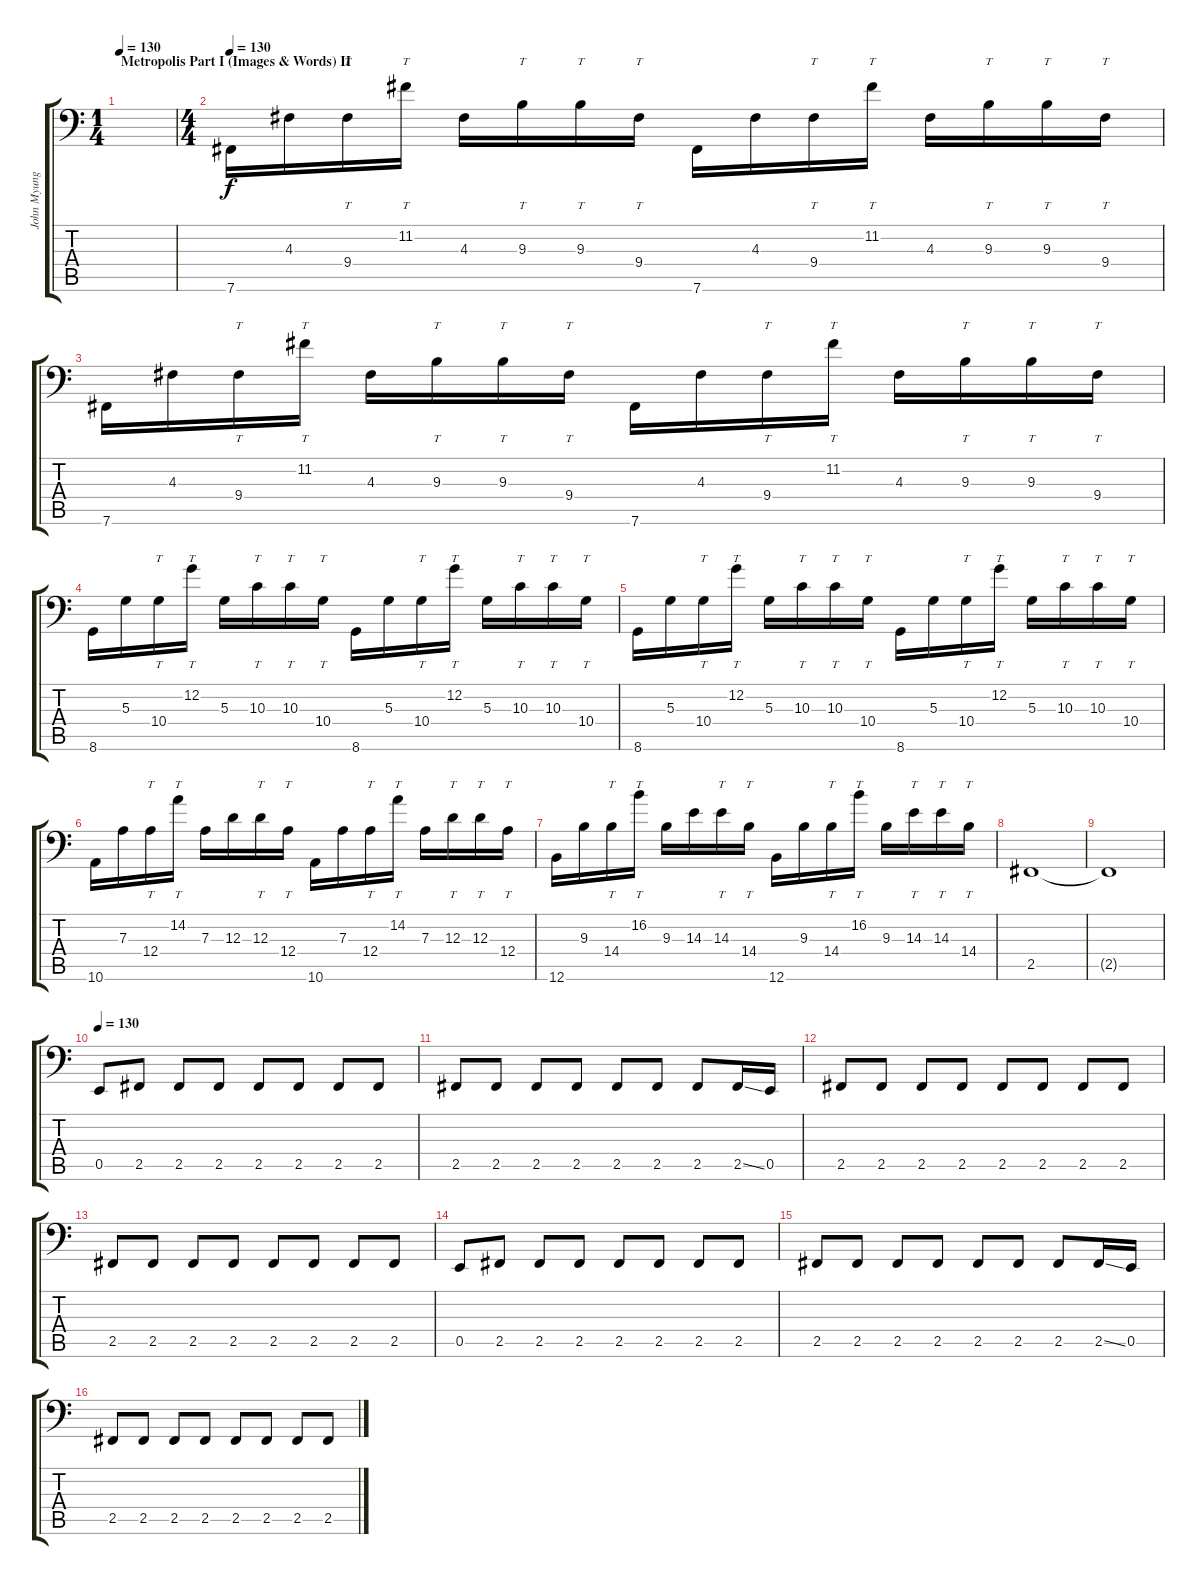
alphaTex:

\track ("John Myung Bass" "John Myung") {instrument electricbasspick}
\staff {score tabs}
\tuning (C3 G2 D2 A1 E1 B0) {hide}
\ts (1 4)
\section ("" "Metropolis Part I (Images & Words) II")
\tempo 130
\clef f4
\ks c
|
\ts (4 4)
\tempo 130
7.6.16{volume 16 instrument electricbassfinger} 4.3.16 9.4.16{tt} 11.2.16{tt} 4.3.16 9.3.16{tt} 9.3.16{tt} 9.4.16{tt} 7.6.16 4.3.16 9.4.16{tt} 11.2.16{tt} 4.3.16 9.3.16{tt} 9.3.16{tt} 9.4.16{tt} |
7.6.16 4.3.16 9.4.16{tt} 11.2.16{tt} 4.3.16 9.3.16{tt} 9.3.16{tt} 9.4.16{tt} 7.6.16 4.3.16 9.4.16{tt} 11.2.16{tt} 4.3.16 9.3.16{tt} 9.3.16{tt} 9.4.16{tt} |
8.6.16 5.3.16 10.4.16{tt} 12.2.16{tt} 5.3.16 10.3.16{tt} 10.3.16{tt} 10.4.16{tt} 8.6.16 5.3.16 10.4.16{tt} 12.2.16{tt} 5.3.16 10.3.16{tt} 10.3.16{tt} 10.4.16{tt} |
8.6.16 5.3.16 10.4.16{tt} 12.2.16{tt} 5.3.16 10.3.16{tt} 10.3.16{tt} 10.4.16{tt} 8.6.16 5.3.16 10.4.16{tt} 12.2.16{tt} 5.3.16 10.3.16{tt} 10.3.16{tt} 10.4.16{tt} |
10.6.16 7.3.16 12.4.16{tt} 14.2.16{tt} 7.3.16 12.3.16 12.3.16{tt} 12.4.16{tt} 10.6.16 7.3.16 12.4.16{tt} 14.2.16{tt} 7.3.16 12.3.16{tt} 12.3.16{tt} 12.4.16{tt} |
12.6.16 9.3.16 14.4.16{tt} 16.2.16{tt} 9.3.16 14.3.16 14.3.16{tt} 14.4.16{tt} 12.6.16 9.3.16 14.4.16{tt} 16.2.16{tt} 9.3.16 14.3.16{tt} 14.3.16{tt} 14.4.16{tt} |
2.5.1{volume 11 instrument electricbasspick} |
2.5{t}.1 |
\tempo 130
0.5.8 2.5.8 2.5.8 2.5.8 2.5.8 2.5.8 2.5.8 2.5.8 |
2.5.8 2.5.8 2.5.8 2.5.8 2.5.8 2.5.8 2.5.8 2.5{ss}.16 0.5.16 |
2.5.8 2.5.8 2.5.8 2.5.8 2.5.8 2.5.8 2.5.8 2.5.8 |
2.5.8 2.5.8 2.5.8 2.5.8 2.5.8 2.5.8 2.5.8 2.5.8 |
0.5.8 2.5.8 2.5.8 2.5.8 2.5.8 2.5.8 2.5.8 2.5.8 |
2.5.8 2.5.8 2.5.8 2.5.8 2.5.8 2.5.8 2.5.8 2.5{ss}.16 0.5.16 |
2.5.8 2.5.8 2.5.8 2.5.8 2.5.8 2.5.8 2.5.8 2.5.8
